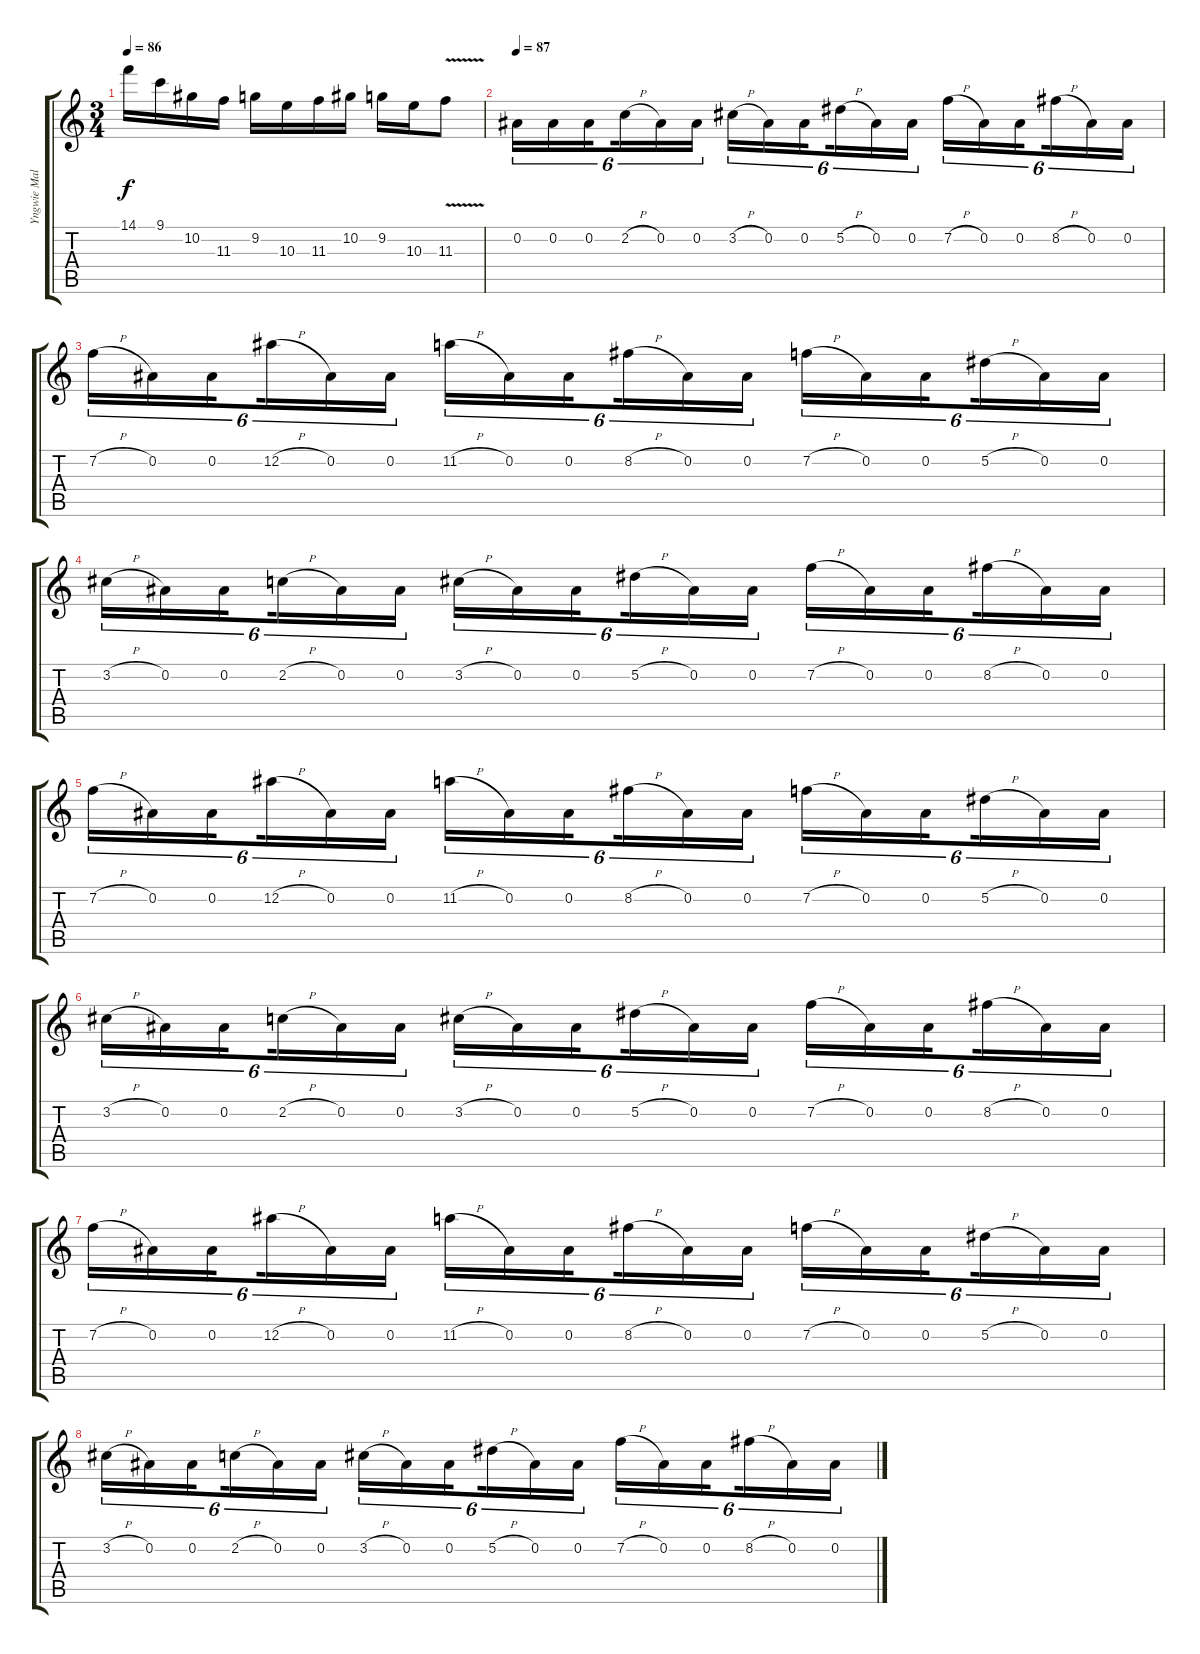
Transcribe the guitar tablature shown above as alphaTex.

\track ("Yngwie Malmsteen" "Yngwie Mal") {instrument acousticguitarnylon}
\staff {score tabs}
\tuning (Eb4 Bb3 Gb3 Db3 Ab2 Eb2) {hide}
\ts (3 4)
\tempo 86
\clef g2
\ks c
14.1.16{dy f} 9.1.16 10.2.16 11.3.16 9.2.16 10.3.16 11.3.16 10.2.16 9.2.16 10.3.16 11.3{v}.8 |
\tempo 87
0.2.16{tu (6 4)} 0.2.16{tu (6 4)} 0.2.16{tu (6 4) beam splitsecondary} 2.2{h}.16{tu (6 4)} 0.2.16{tu (6 4)} 0.2.16{tu (6 4)} 3.2{h}.16{tu (6 4)} 0.2.16{tu (6 4)} 0.2.16{tu (6 4) beam splitsecondary} 5.2{h}.16{tu (6 4)} 0.2.16{tu (6 4)} 0.2.16{tu (6 4)} 7.2{h}.16{tu (6 4)} 0.2.16{tu (6 4)} 0.2.16{tu (6 4) beam splitsecondary} 8.2{h}.16{tu (6 4)} 0.2.16{tu (6 4)} 0.2.16{tu (6 4)} |
7.2{h}.16{tu (6 4)} 0.2.16{tu (6 4)} 0.2.16{tu (6 4) beam splitsecondary} 12.2{h}.16{tu (6 4)} 0.2.16{tu (6 4)} 0.2.16{tu (6 4)} 11.2{h}.16{tu (6 4)} 0.2.16{tu (6 4)} 0.2.16{tu (6 4) beam splitsecondary} 8.2{h}.16{tu (6 4)} 0.2.16{tu (6 4)} 0.2.16{tu (6 4)} 7.2{h}.16{tu (6 4)} 0.2.16{tu (6 4)} 0.2.16{tu (6 4) beam splitsecondary} 5.2{h}.16{tu (6 4)} 0.2.16{tu (6 4)} 0.2.16{tu (6 4)} |
3.2{h}.16{tu (6 4)} 0.2.16{tu (6 4)} 0.2.16{tu (6 4) beam splitsecondary} 2.2{h}.16{tu (6 4)} 0.2.16{tu (6 4)} 0.2.16{tu (6 4)} 3.2{h}.16{tu (6 4)} 0.2.16{tu (6 4)} 0.2.16{tu (6 4) beam splitsecondary} 5.2{h}.16{tu (6 4)} 0.2.16{tu (6 4)} 0.2.16{tu (6 4)} 7.2{h}.16{tu (6 4)} 0.2.16{tu (6 4)} 0.2.16{tu (6 4) beam splitsecondary} 8.2{h}.16{tu (6 4)} 0.2.16{tu (6 4)} 0.2.16{tu (6 4)} |
7.2{h}.16{tu (6 4)} 0.2.16{tu (6 4)} 0.2.16{tu (6 4) beam splitsecondary} 12.2{h}.16{tu (6 4)} 0.2.16{tu (6 4)} 0.2.16{tu (6 4)} 11.2{h}.16{tu (6 4)} 0.2.16{tu (6 4)} 0.2.16{tu (6 4) beam splitsecondary} 8.2{h}.16{tu (6 4)} 0.2.16{tu (6 4)} 0.2.16{tu (6 4)} 7.2{h}.16{tu (6 4)} 0.2.16{tu (6 4)} 0.2.16{tu (6 4) beam splitsecondary} 5.2{h}.16{tu (6 4)} 0.2.16{tu (6 4)} 0.2.16{tu (6 4)} |
3.2{h}.16{tu (6 4)} 0.2.16{tu (6 4)} 0.2.16{tu (6 4) beam splitsecondary} 2.2{h}.16{tu (6 4)} 0.2.16{tu (6 4)} 0.2.16{tu (6 4)} 3.2{h}.16{tu (6 4)} 0.2.16{tu (6 4)} 0.2.16{tu (6 4) beam splitsecondary} 5.2{h}.16{tu (6 4)} 0.2.16{tu (6 4)} 0.2.16{tu (6 4)} 7.2{h}.16{tu (6 4)} 0.2.16{tu (6 4)} 0.2.16{tu (6 4) beam splitsecondary} 8.2{h}.16{tu (6 4)} 0.2.16{tu (6 4)} 0.2.16{tu (6 4)} |
7.2{h}.16{tu (6 4)} 0.2.16{tu (6 4)} 0.2.16{tu (6 4) beam splitsecondary} 12.2{h}.16{tu (6 4)} 0.2.16{tu (6 4)} 0.2.16{tu (6 4)} 11.2{h}.16{tu (6 4)} 0.2.16{tu (6 4)} 0.2.16{tu (6 4) beam splitsecondary} 8.2{h}.16{tu (6 4)} 0.2.16{tu (6 4)} 0.2.16{tu (6 4)} 7.2{h}.16{tu (6 4)} 0.2.16{tu (6 4)} 0.2.16{tu (6 4) beam splitsecondary} 5.2{h}.16{tu (6 4)} 0.2.16{tu (6 4)} 0.2.16{tu (6 4)} |
3.2{h}.16{tu (6 4)} 0.2.16{tu (6 4)} 0.2.16{tu (6 4) beam splitsecondary} 2.2{h}.16{tu (6 4)} 0.2.16{tu (6 4)} 0.2.16{tu (6 4)} 3.2{h}.16{tu (6 4)} 0.2.16{tu (6 4)} 0.2.16{tu (6 4) beam splitsecondary} 5.2{h}.16{tu (6 4)} 0.2.16{tu (6 4)} 0.2.16{tu (6 4)} 7.2{h}.16{tu (6 4)} 0.2.16{tu (6 4)} 0.2.16{tu (6 4) beam splitsecondary} 8.2{h}.16{tu (6 4)} 0.2.16{tu (6 4)} 0.2.16{tu (6 4)}
